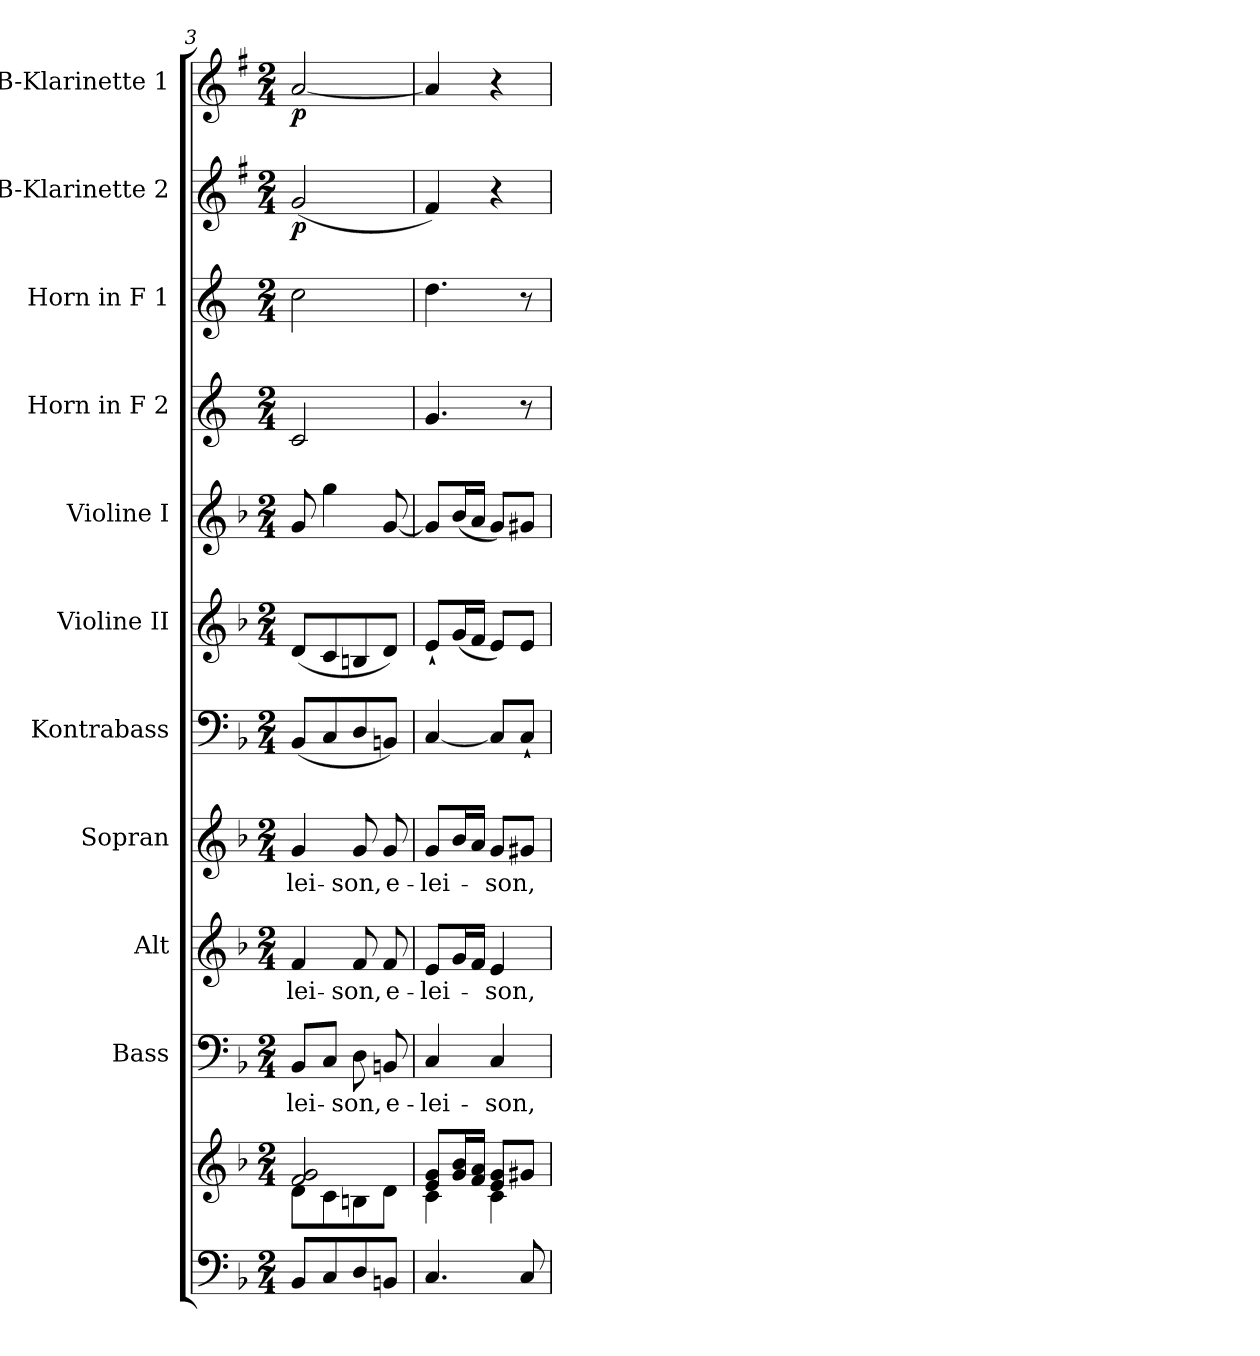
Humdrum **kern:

**kern	**kern	**kern	**text	**kern	**text	**kern	**text	**kern	**kern	**kern	**kern	**kern	**kern	**dynam	**kern	**dynam
*part11	*part11	*part10	*part10	*part9	*part9	*part8	*part8	*part7	*part6	*part5	*part4	*part3	*part2	*part2	*part1	*part1
*staff12	*staff11	*staff10	*staff10	*staff9	*staff9	*staff8	*staff8	*staff7	*staff6	*staff5	*staff4	*staff3	*staff2	*staff2	*staff1	*staff1
*	*	*I"Bass	*	*I"Alt	*	*I"Sopran	*	*I"Kontrabass	*I"Violine II	*I"Violine I	*I"Horn in F 2	*I"Horn in F 1	*I"B-Klarinette 2	*	*I"B-Klarinette 1	*
*	*	*I'B.	*	*I'A.	*	*I'S.	*	*I'Kb.	*I'Vl. II	*I'Vl. I	*	*	*I'B Kl. 2	*	*I'B Kl. 1	*
*clefF4	*clefG2	*clefF4	*	*clefG2	*	*clefG2	*	*clefF4	*clefG2	*clefG2	*clefG2	*clefG2	*clefG2	*	*clefG2	*
*	*	*	*	*	*	*	*	*ITrd7c12	*	*	*ITrd4c7	*ITrd4c7	*ITrd1c2	*	*ITrd1c2	*
*k[b-]	*k[b-]	*k[b-]	*	*k[b-]	*	*k[b-]	*	*k[b-]	*k[b-]	*k[b-]	*k[b-]	*k[b-]	*k[b-]	*	*k[b-]	*
*F:	*F:	*F:	*	*F:	*	*F:	*	*F:	*F:	*F:	*F:	*F:	*F:	*	*F:	*
*M2/4	*M2/4	*M2/4	*	*M2/4	*	*M2/4	*	*M2/4	*M2/4	*M2/4	*M2/4	*M2/4	*M2/4	*	*M2/4	*
=3	=3	=3	=3	=3	=3	=3	=3	=3	=3	=3	=3	=3	=3	=3	=3	=3
*	*^	*	*	*	*	*	*	*	*	*	*	*	*	*	*	*
!	!	!	!	!LO:LY:b	!	!LO:LY:b	!	!LO:LY:b	!	!	!	!	!	!	!LO:DY:b	!	!LO:DY:b
8BB-/L	2f/ 2g/	8d\L	8BB-/L	-lei-	4f/	-lei-	4g/	-lei-	(<8BBB-/L	(<8d/L	8g/	2F/	2f\	(<2f/	p	[2g/	p
8C/	.	8c\	8C/J	.	.	.	.	.	8CC/	8c/	4gg\	.	.	.	.	.	.
!	!	!	!	!LO:LY:b	!	!LO:LY:b	!	!LO:LY:b	!	!	!	!	!	!	!	!	!
8D/	.	8Bn\	8D\	-son,	8f/	-son,	8g/	-son,	8DD/	8Bn/	.	.	.	.	.	.	.
!	!	!	!	!LO:LY:b	!	!LO:LY:b	!	!LO:LY:b	!	!	!	!	!	!	!	!	!
8BBn/J	.	8d\J	8BBn/	e-	8f/	e-	8g/	e-	8BBBn/J)	8d/J)	[8g/	.	.	.	.	.	.
=4	=4	=4	=4	=4	=4	=4	=4	=4	=4	=4	=4	=4	=4	=4	=4	=4	=4
!	!	!	!	!LO:LY:b	!	!LO:LY:b	!	!LO:LY:b	!	!	!	!	!	!	!	!	!
4.C/	8e/ 8g/L	4c\	4C/	-lei-	8e/L	-lei-	8g/L	-lei-	[4CC/	8e`</L	8g/L]	4.c/	4.g\	4e/)	.	4g/]	.
.	16g/ 16b-/L	.	.	.	16g/L	.	16b-/L	.	.	(<16g/L	(<16b-/L	.	.	.	.	.	.
.	16f/ 16a/JJ	.	.	.	16f/JJ	.	16a/JJ	.	.	16f/JJ	16a/JJ	.	.	.	.	.	.
!	!	!	!	!LO:LY:b	!	!LO:LY:b	!	!LO:LY:b	!	!	!	!	!	!	!	!	!
.	8e/ 8g/L	4c\	4C/	-son,	4e/	-son,	8g/L	-son,	8CC/L]	8e/L)	8g/L)	.	.	4r	.	4r	.
8C/	8g#X/J	.	.	.	.	.	8g#X/J	.	8CC`</J	8e/J	8g#X/J	8r	8r	.	.	.	.
*	*v	*v	*	*	*	*	*	*	*	*	*	*	*	*	*	*	*
=	=	=	=	=	=	=	=	=	=	=	=	=	=	=	=	=
*-	*-	*-	*-	*-	*-	*-	*-	*-	*-	*-	*-	*-	*-	*-	*-	*-
